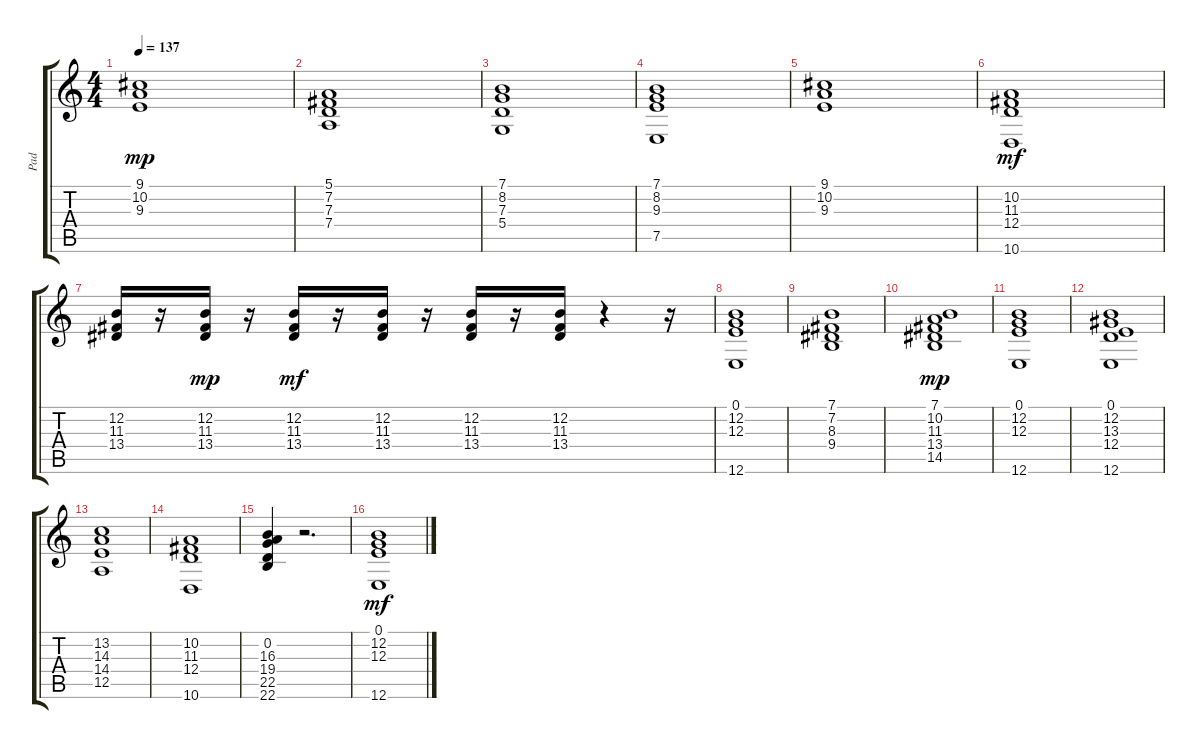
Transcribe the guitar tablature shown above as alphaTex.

\track ("Pad" "Pad") {instrument drawbarorgan}
\staff {score tabs}
\tuning (E4 B3 G3 D3 A2 E2) {hide}
\ts (4 4)
\tempo 137
\clef g2
\ks c
(9.1 10.2 9.3).1{dy mp} |
(5.1 7.2 7.3 7.4).1 |
(7.1 8.2 7.3 5.4).1 |
(7.1 8.2 9.3 7.5).1 |
(9.1 10.2 9.3).1 |
(10.2 11.3 12.4 10.6).1{dy mf} |
(12.2 11.3 13.4).16 r.16 (12.2 11.3 13.4).16{dy mp} r.16 (12.2 11.3 13.4).16{dy mf} r.16 (12.2 11.3 13.4).16 r.16 (12.2 11.3 13.4).16 r.16 (12.2 11.3 13.4).16 r.4 r.16 |
(0.1 12.2 12.3 12.6).1 |
(7.1 7.2 8.3 9.4).1 |
(7.1 10.2 11.3 13.4 14.5).1{dy mp} |
(0.1 12.2 12.3 12.6).1 |
(0.1 12.2 13.3 12.4 12.6).1 |
(13.2 14.3 14.4 12.5).1 |
(10.2 11.3 12.4 10.6).1 |
(0.2 16.3 19.4 22.5 22.6).4 r.2{d} |
(0.1 12.2 12.3 12.6).1{dy mf}
